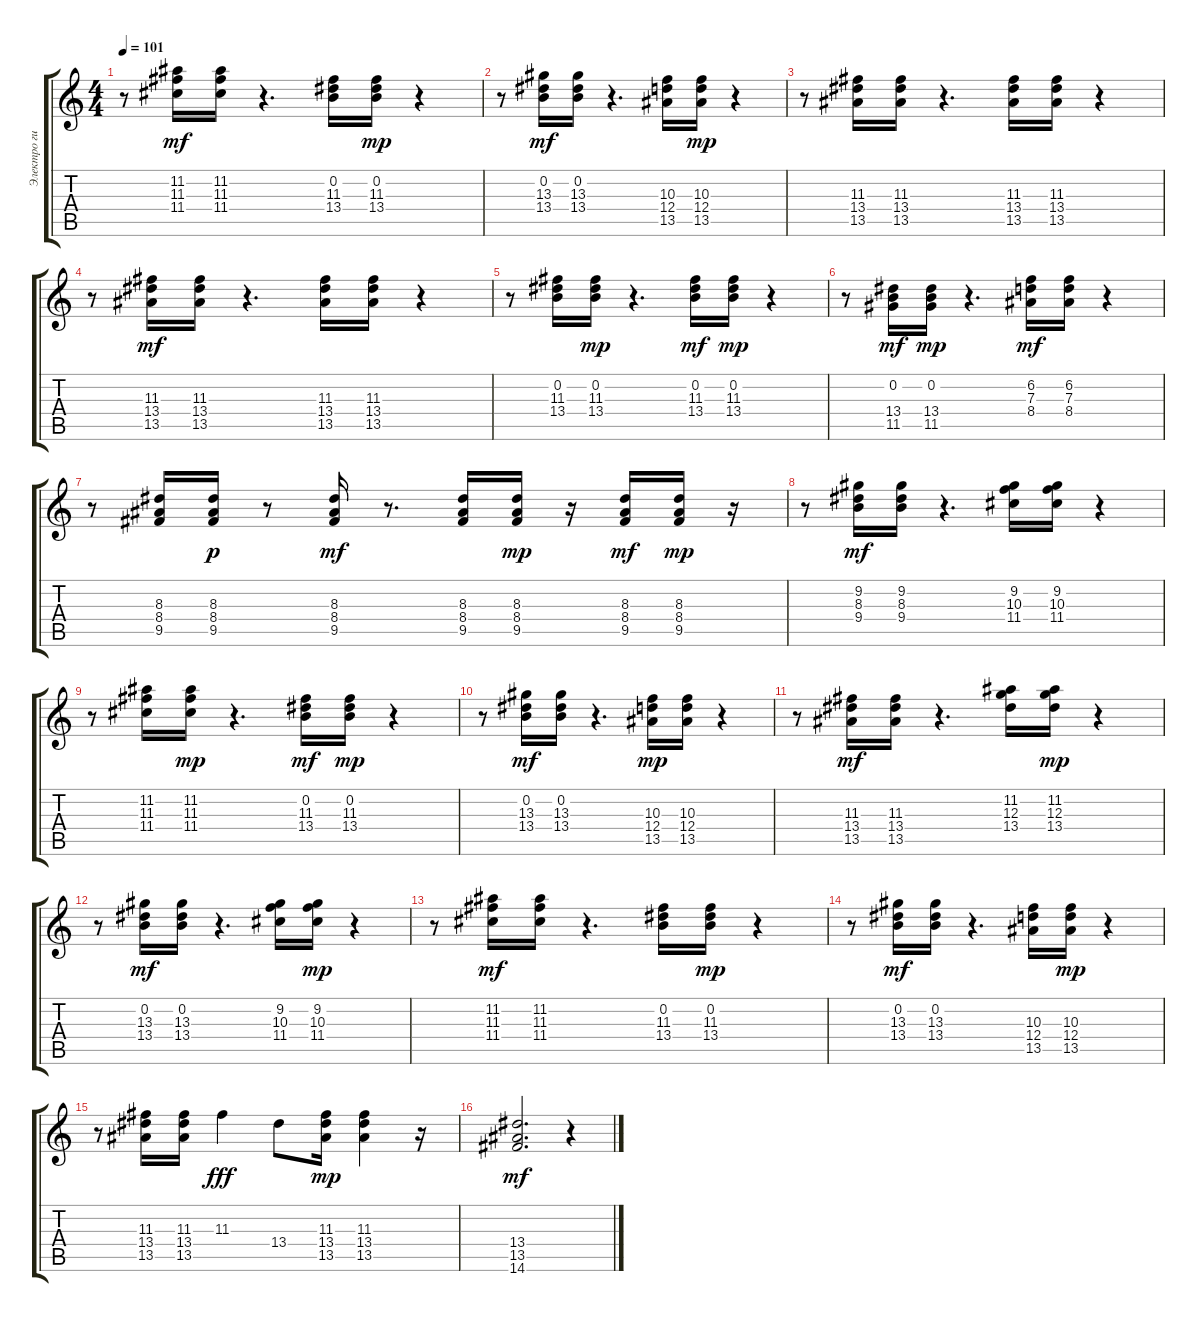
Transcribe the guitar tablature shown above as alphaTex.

\track ("Электро гитара 2" "Электро ги") {instrument electricguitarmuted}
\staff {score tabs}
\tuning (E4 B3 G3 D3 A2 E2) {hide}
\ts (4 4)
\tempo 101
\clef g2
\ks c
r.8{dy mp} (11.2 11.3 11.4).16{dy mf} (11.2 11.3 11.4).16 r.4{d} (0.2 11.3 13.4).16 (0.2 11.3 13.4).16{dy mp} r.4 |
r.8 (0.2 13.3 13.4).16{dy mf} (0.2 13.3 13.4).16 r.4{d} (10.3 12.4 13.5).16 (10.3 12.4 13.5).16{dy mp} r.4 |
r.8 (11.3 13.4 13.5).16 (11.3 13.4 13.5).16 r.4{d} (11.3 13.4 13.5).16 (11.3 13.4 13.5).16 r.4 |
r.8 (11.3 13.4 13.5).16{dy mf} (11.3 13.4 13.5).16 r.4{d} (11.3 13.4 13.5).16 (11.3 13.4 13.5).16 r.4 |
r.8 (0.2 11.3 13.4).16 (0.2 11.3 13.4).16{dy mp} r.4{d} (0.2 11.3 13.4).16{dy mf} (0.2 11.3 13.4).16{dy mp} r.4 |
r.8 (0.2 13.4 11.5).16{dy mf} (0.2 13.4 11.5).16{dy mp} r.4{d} (6.2 7.3 8.4).16{dy mf} (6.2 7.3 8.4).16 r.4 |
r.8 (8.3 8.4 9.5).16 (8.3 8.4 9.5).16{dy p} r.8 (8.3 8.4 9.5).16{dy mf} r.8{d} (8.3 8.4 9.5).16 (8.3 8.4 9.5).16{dy mp} r.16 (8.3 8.4 9.5).16{dy mf} (8.3 8.4 9.5).16{dy mp} r.16 |
r.8 (9.2 8.3 9.4).16{dy mf} (9.2 8.3 9.4).16 r.4{d} (9.2 10.3 11.4).16 (9.2 10.3 11.4).16 r.4 |
r.8 (11.2 11.3 11.4).16 (11.2 11.3 11.4).16{dy mp} r.4{d} (0.2 11.3 13.4).16{dy mf} (0.2 11.3 13.4).16{dy mp} r.4 |
r.8 (0.2 13.3 13.4).16{dy mf} (0.2 13.3 13.4).16 r.4{d} (10.3 12.4 13.5).16{dy mp} (10.3 12.4 13.5).16 r.4 |
r.8 (11.3 13.4 13.5).16{dy mf} (11.3 13.4 13.5).16 r.4{d} (11.2 12.3 13.4).16 (11.2 12.3 13.4).16{dy mp} r.4 |
r.8 (0.2 13.3 13.4).16{dy mf} (0.2 13.3 13.4).16 r.4{d} (9.2 10.3 11.4).16 (9.2 10.3 11.4).16{dy mp} r.4 |
r.8 (11.2 11.3 11.4).16{dy mf} (11.2 11.3 11.4).16 r.4{d} (0.2 11.3 13.4).16 (0.2 11.3 13.4).16{dy mp} r.4 |
r.8 (0.2 13.3 13.4).16{dy mf} (0.2 13.3 13.4).16 r.4{d} (10.3 12.4 13.5).16 (10.3 12.4 13.5).16{dy mp} r.4 |
r.8 (11.3 13.4 13.5).16 (11.3 13.4 13.5).16 11.3.4{dy fff} 13.4.8 (11.3 13.4 13.5).16{dy mp} (11.3 13.4 13.5).4 r.16 |
(13.4 13.5 14.6).2{d dy mf} r.4
